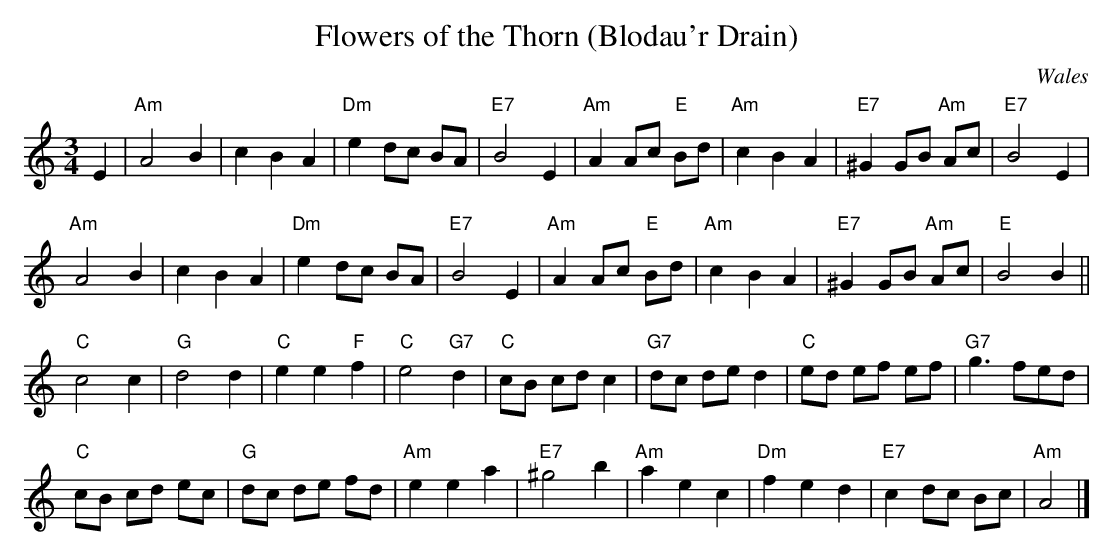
X:1
T: Flowers of the Thorn (Blodau'r Drain)
C: Wales
M: 3/4
L: 1/8
K: Am
E2 | "Am"A4 B2 | c2 B2 A2 |"Dm" e2 dc BA | "E7"B4 E2|\
 "Am"A2 Ac "E"Bd | "Am"c2 B2 A2 | "E7"^G2 GB "Am"Ac | "E7"B4  E2|
  "Am"A4 B2 | c2 B2 A2 |"Dm" e2 dc BA | "E7"B4 E2|\
 "Am"A2 Ac "E"Bd | "Am"c2 B2 A2 | "E7"^G2 GB "Am"Ac | "E"B4 B2||
"C" c4 c2 | "G"d4 d2 | "C"e2 e2 "F"f2 | "C"e4 "G7"d2|\
 "C"cB cd c2 | "G7"dc de d2 | "C"ed ef ef | "G7"g3 fed |
 "C"cB cd ec | "G"dc de fd | "Am"e2 e2 a2 | "E7"^g4 b2|\
 "Am"a2 e2 c2 | "Dm"f2 e2 d2 | "E7"c2 dc Bc | "Am"A4 |]
